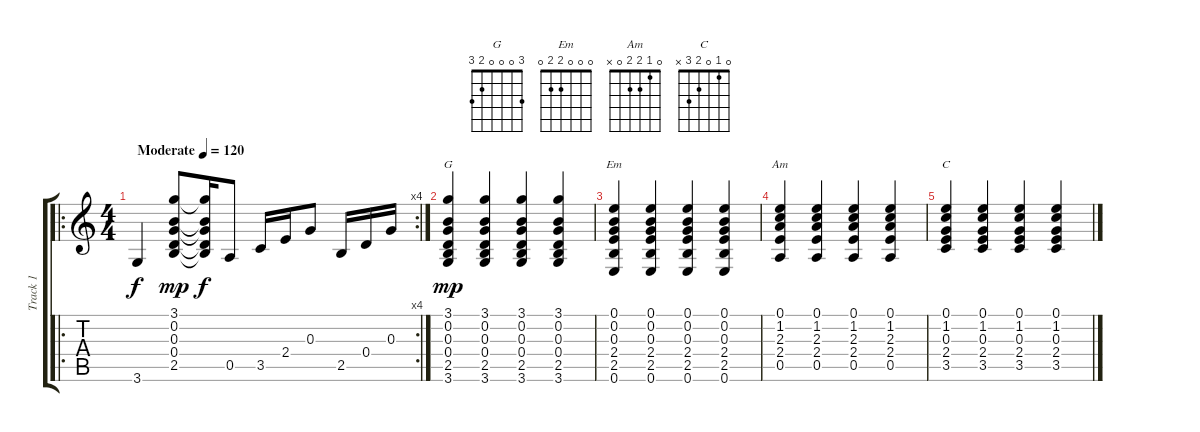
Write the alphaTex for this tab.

\track ("Track 1" "Track 1") {instrument acousticguitarsteel}
\staff {score tabs}
\tuning (E4 B3 G3 D3 A2 E2) {hide}
\chord ("G" 3 0 0 0 2 3)
\chord ("Em" 0 0 0 2 2 0)
\chord ("Am" 0 1 2 2 0 x)
\chord ("C" 0 1 0 2 3 x)
\ro
\rc 4
\ts (4 4)
\tempo (120 "Moderate")
\clef g2
\ks c
3.6.4{dy f instrument acousticguitarsteel} (3.1 0.2 0.3 0.4 2.5).8{dy mp} (3.1{t} 0.2{t} 0.3{t} 0.4{t} 2.5{t}).16{dy f} 0.5.8 3.5.16 2.4.16 0.3.8 2.5.16 0.4.16 0.3.16 |
(3.1 0.2 0.3 0.4 2.5 3.6).4{ch "G" dy mp} (3.1 0.2 0.3 0.4 2.5 3.6).4 (3.1 0.2 0.3 0.4 2.5 3.6).4 (3.1 0.2 0.3 0.4 2.5 3.6).4 |
(0.1 0.2 0.3 2.4 2.5 0.6).4{ch "Em"} (0.1 0.2 0.3 2.4 2.5 0.6).4 (0.1 0.2 0.3 2.4 2.5 0.6).4 (0.1 0.2 0.3 2.4 2.5 0.6).4 |
(0.1 1.2 2.3 2.4 0.5).4{ch "Am"} (0.1 1.2 2.3 2.4 0.5).4 (0.1 1.2 2.3 2.4 0.5).4 (0.1 1.2 2.3 2.4 0.5).4 |
(0.1 1.2 0.3 2.4 3.5).4{ch "C"} (0.1 1.2 0.3 2.4 3.5).4 (0.1 1.2 0.3 2.4 3.5).4 (0.1 1.2 0.3 2.4 3.5).4
